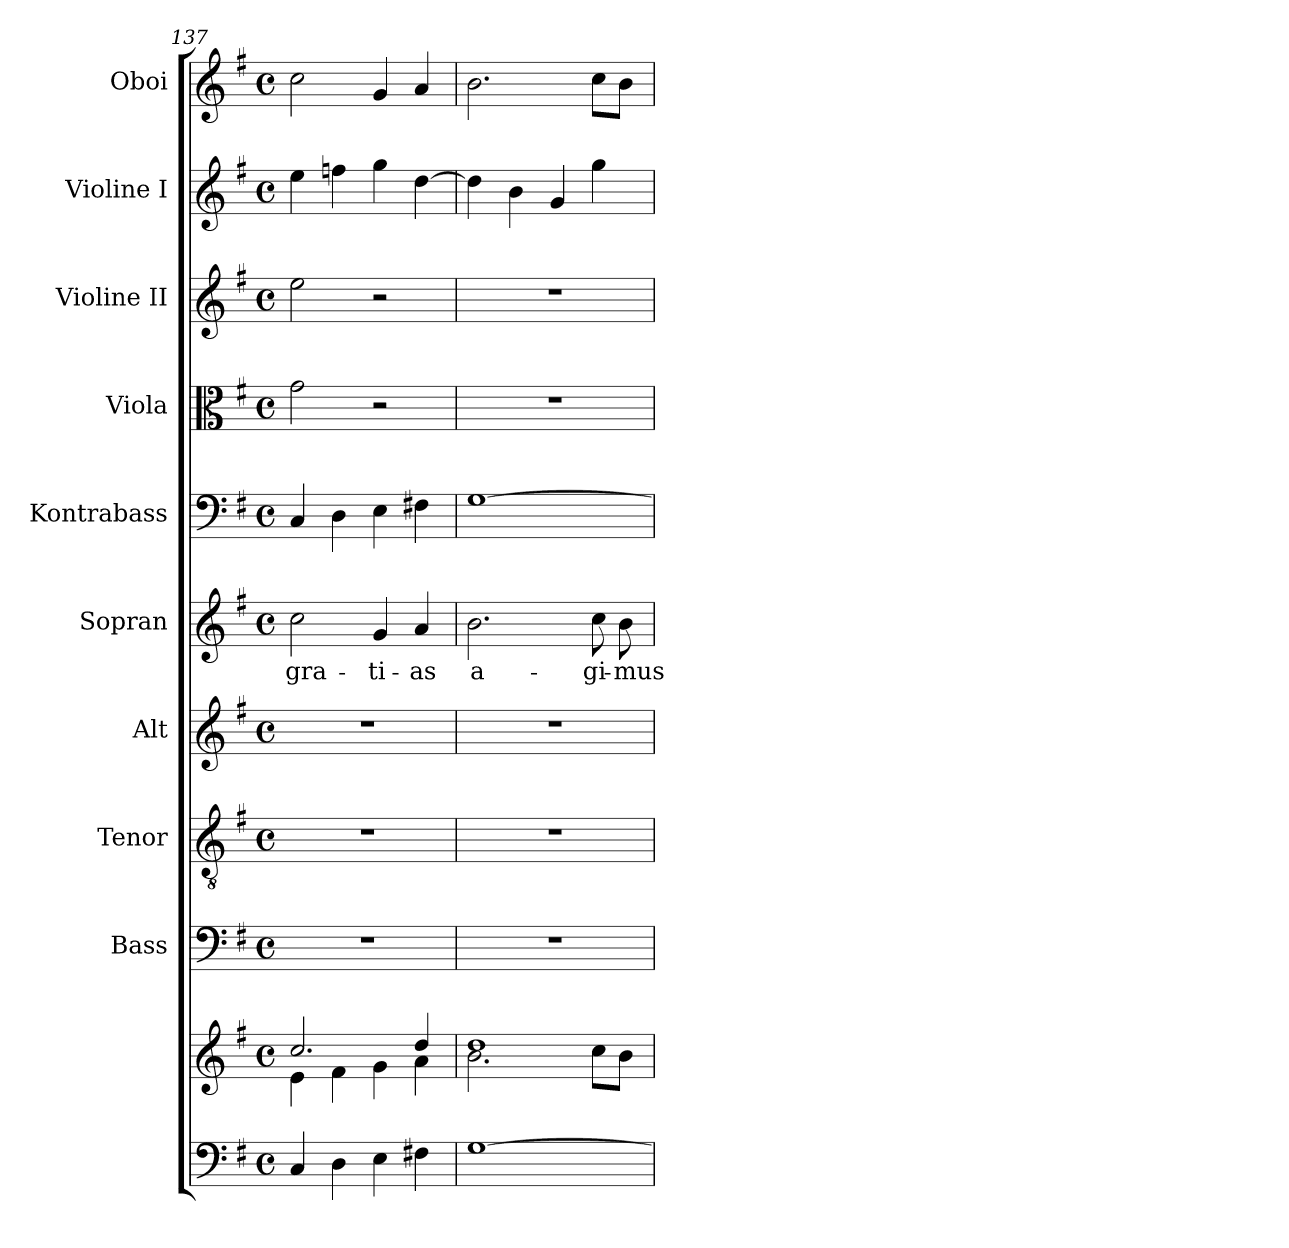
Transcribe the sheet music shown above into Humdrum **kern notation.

**kern	**kern	**kern	**kern	**kern	**kern	**text	**kern	**kern	**kern	**kern	**kern
*part10	*part10	*part9	*part8	*part7	*part6	*part6	*part5	*part4	*part3	*part2	*part1
*staff11	*staff10	*staff9	*staff8	*staff7	*staff6	*staff6	*staff5	*staff4	*staff3	*staff2	*staff1
*	*	*I"Bass	*I"Tenor	*I"Alt	*I"Sopran	*	*I"Kontrabass	*I"Viola	*I"Violine II	*I"Violine I	*I"Oboi
*	*	*I'B.	*I'T.	*I'A.	*I'S.	*	*I'Kb.	*I'Vla.	*I'Vl. II	*I'Vl. I	*I'Ob.
*clefF4	*clefG2	*clefF4	*clefGv2	*clefG2	*clefG2	*	*clefF4	*clefC3	*clefG2	*clefG2	*clefG2
*	*	*	*	*	*	*	*ITrd7c12	*	*	*	*
*k[f#]	*k[f#]	*k[f#]	*k[f#]	*k[f#]	*k[f#]	*	*k[f#]	*k[f#]	*k[f#]	*k[f#]	*k[f#]
*G:	*G:	*G:	*G:	*G:	*G:	*	*G:	*G:	*G:	*G:	*G:
*M4/4	*M4/4	*M4/4	*M4/4	*M4/4	*M4/4	*	*M4/4	*M4/4	*M4/4	*M4/4	*M4/4
*met(c)	*met(c)	*met(c)	*met(c)	*met(c)	*met(c)	*	*met(c)	*met(c)	*met(c)	*met(c)	*met(c)
=137	=137	=137	=137	=137	=137	=137	=137	=137	=137	=137	=137
*	*^	*	*	*	*	*	*	*	*	*	*
!	!	!	!	!	!	!	!LO:LY:b	!	!	!	!	!
4C/	2.cc/	4e\	1r	1r	1r	2cc\	gra-	4CC/	2g\	2ee\	4ee\	2cc\
4D\	.	4f#\	.	.	.	.	.	4DD\	.	.	4ffn\	.
!	!	!	!	!	!	!	!LO:LY:b	!	!	!	!	!
4E\	.	4g\	.	.	.	4g/	-ti-	4EE\	2r	2r	4gg\	4g/
!	!	!	!	!	!	!	!LO:LY:b	!	!	!	!	!
4F#X\	4dd/	4a\	.	.	.	4a/	-as	4FF#X\	.	.	[4dd\	4a/
!!LO:PB:g=z
=138	=138	=138	=138	=138	=138	=138	=138	=138	=138	=138	=138	=138
!	!	!	!	!	!	!	!LO:LY:b	!	!	!	!	!
[1G	1dd	2.b\	1r	1r	1r	2.b\	a-	[1GG	1r	1r	4dd\]	2.b\
.	.	.	.	.	.	.	.	.	.	.	4b\	.
.	.	.	.	.	.	.	.	.	.	.	4g/	.
!	!	!	!	!	!	!	!LO:LY:b	!	!	!	!	!
.	.	8cc\L	.	.	.	8cc\	-gi-	.	.	.	4gg\	8cc\L
!	!	!	!	!	!	!	!LO:LY:b	!	!	!	!	!
.	.	8b\J	.	.	.	8b\	-mus	.	.	.	.	8b\J
*	*v	*v	*	*	*	*	*	*	*	*	*	*
=	=	=	=	=	=	=	=	=	=	=	=
*-	*-	*-	*-	*-	*-	*-	*-	*-	*-	*-	*-
